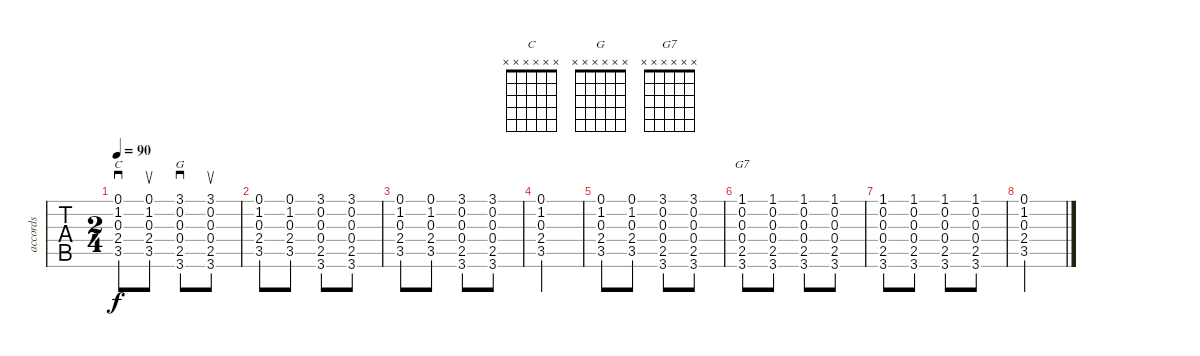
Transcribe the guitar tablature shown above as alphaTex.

\track ("accords" "accords") {instrument acousticguitarsteel}
\staff {tabs}
\tuning (E4 B3 G3 D3 A2 E2) {hide}
\chord ("C" x x x x x x)
\chord ("G" x x x x x x)
\chord ("G7" x x x x x x)
\ts (2 4)
\tempo 90
\clef g2
\ks c
(0.1 1.2 0.3 2.4 3.5).8{sd ch "C" dy f instrument acousticguitarsteel} (0.1 1.2 0.3 2.4 3.5).8{su} (3.1 0.2 0.3 0.4 2.5 3.6).8{sd ch "G"} (3.1 0.2 0.3 0.4 2.5 3.6).8{su} |
(0.1 1.2 0.3 2.4 3.5).8 (0.1 1.2 0.3 2.4 3.5).8 (3.1 0.2 0.3 0.4 2.5 3.6).8 (3.1 0.2 0.3 0.4 2.5 3.6).8 |
(0.1 1.2 0.3 2.4 3.5).8 (0.1 1.2 0.3 2.4 3.5).8 (3.1 0.2 0.3 0.4 2.5 3.6).8 (3.1 0.2 0.3 0.4 2.5 3.6).8 |
(0.1 1.2 0.3 2.4 3.5).2 |
(0.1 1.2 0.3 2.4 3.5).8 (0.1 1.2 0.3 2.4 3.5).8 (3.1 0.2 0.3 0.4 2.5 3.6).8 (3.1 0.2 0.3 0.4 2.5 3.6).8 |
(1.1 0.2 0.3 0.4 2.5 3.6).8{ch "G7"} (1.1 0.2 0.3 0.4 2.5 3.6).8 (1.1 0.2 0.3 0.4 2.5 3.6).8 (1.1 0.2 0.3 0.4 2.5 3.6).8 |
(1.1 0.2 0.3 0.4 2.5 3.6).8 (1.1 0.2 0.3 0.4 2.5 3.6).8 (1.1 0.2 0.3 0.4 2.5 3.6).8 (1.1 0.2 0.3 0.4 2.5 3.6).8 |
(0.1 1.2 0.3 2.4 3.5).2
